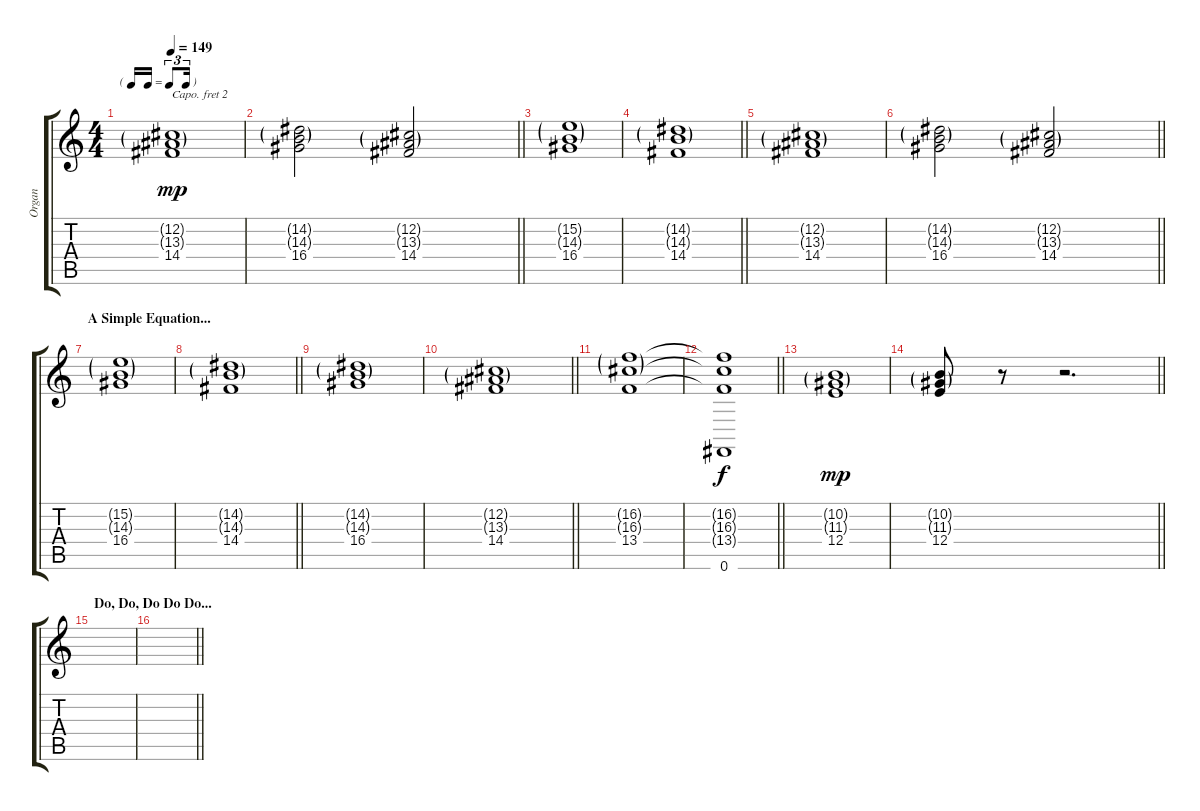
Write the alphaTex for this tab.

\track ("Organ" "Organ") {instrument drawbarorgan}
\staff {score tabs}
\capo 2
\tuning (E4 B3 G3 D3 A2 E2) {hide}
\ts (4 4)
\tf triplet16th
\tempo 149
\clef g2
\ks c
(12.2{g} 13.3{g} 14.4).1{dy mp} |
\barLineRight lightlight
(14.2{g} 14.3{g} 16.4).2 (12.2{g} 13.3{g} 14.4).2 |
(15.2{g} 14.3{g} 16.4).1 |
\barLineRight lightlight
(14.2{g} 14.3{g} 14.4).1 |
(12.2{g} 13.3{g} 14.4).1 |
\barLineRight lightlight
(14.2{g} 14.3{g} 16.4).2 (12.2{g} 13.3{g} 14.4).2 |
\section ("" "A Simple Equation...")
(15.2{g} 14.3{g} 16.4).1 |
\barLineRight lightlight
(14.2{g} 14.3{g} 14.4).1 |
(14.2{g} 14.3{g} 16.4).1 |
\barLineRight lightlight
(12.2{g} 13.3{g} 14.4).1 |
(16.2{g} 16.3{g} 13.4).1 |
\barLineRight lightlight
(16.2{t} 16.3{t} 13.4{t} 0.6).1{dy f} |
(10.2{g} 11.3{g} 12.4).1{dy mp} |
\barLineRight lightlight
(10.2{g} 11.3{g} 12.4).8 r.8 r.2{d} |
\section ("" "Do, Do, Do Do Do...")
|
\barLineRight lightlight
